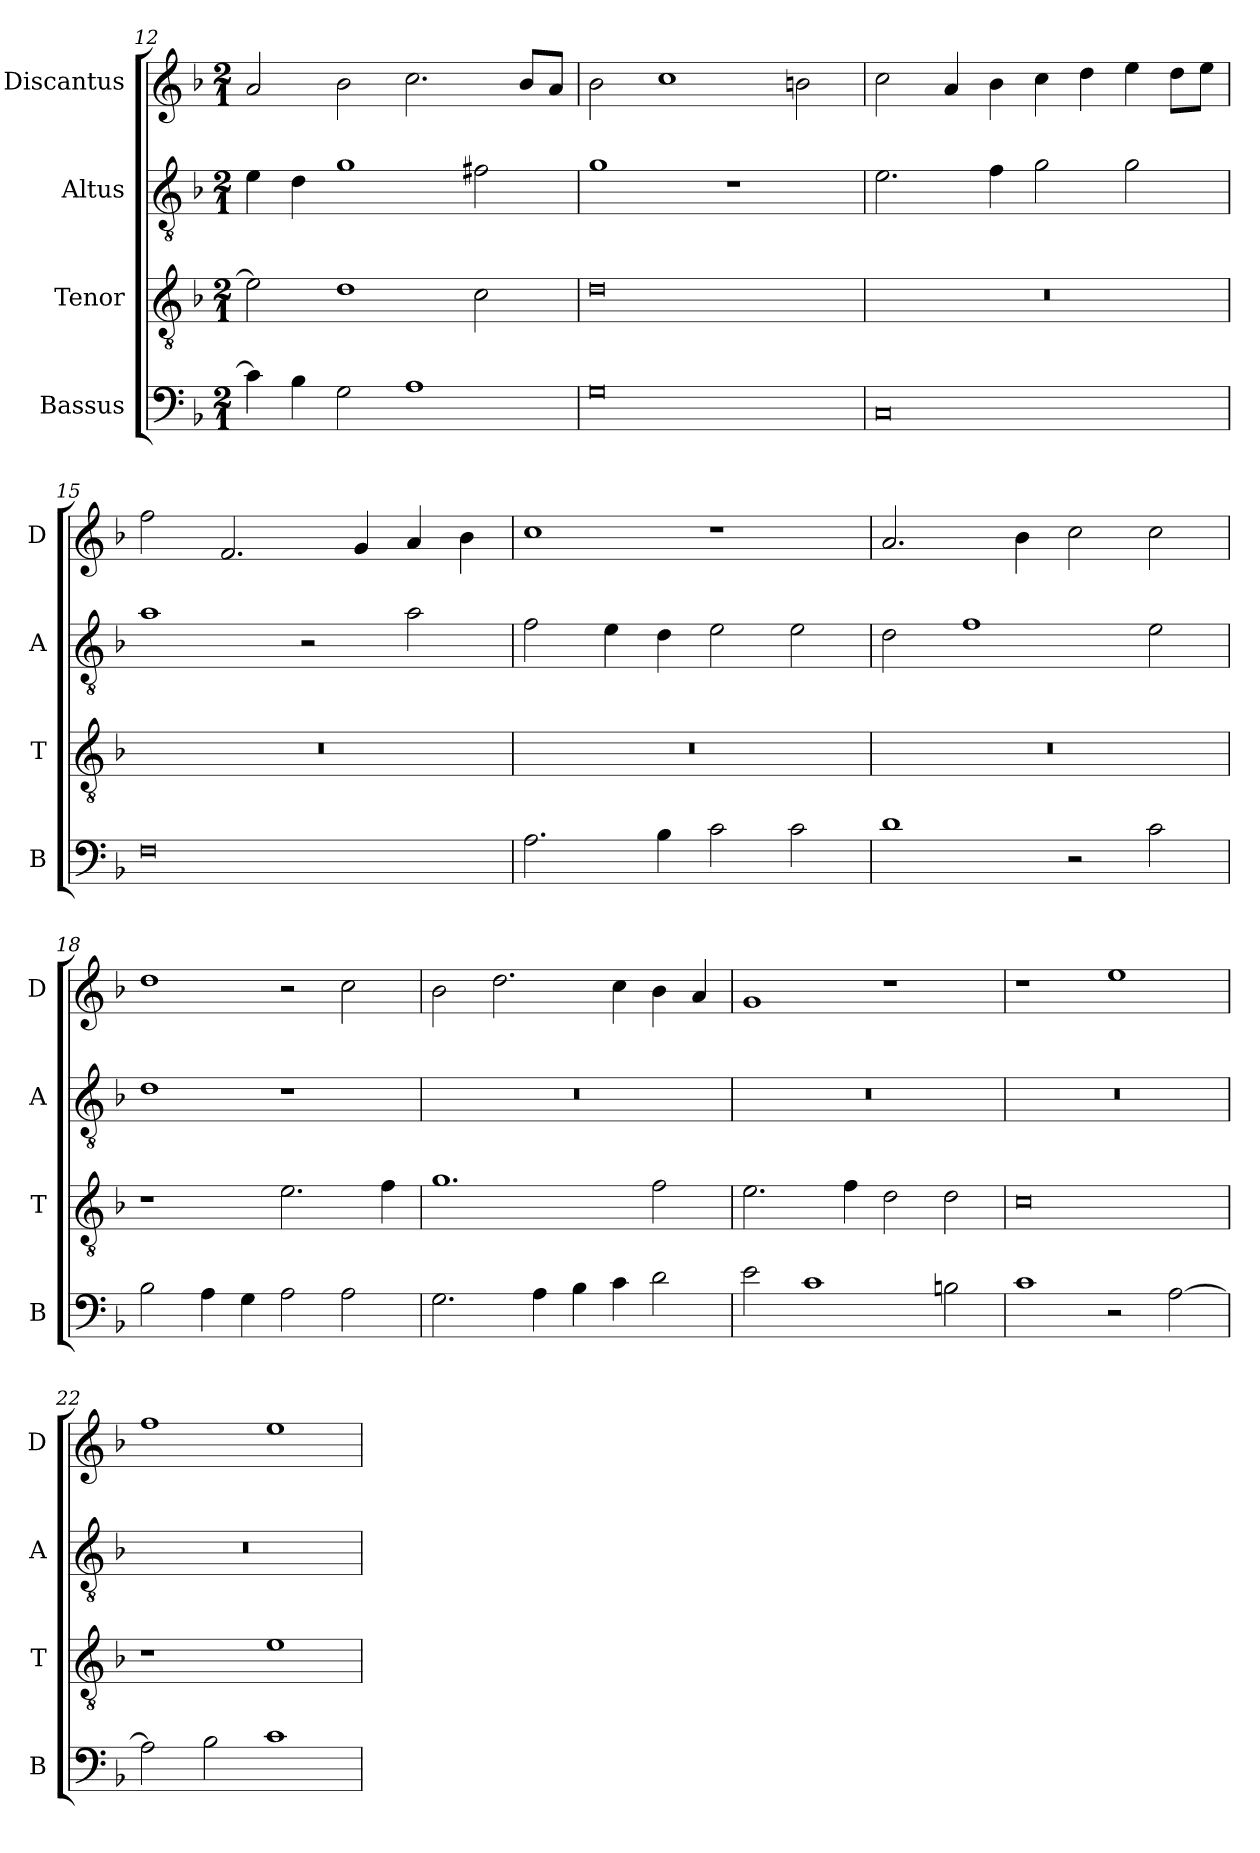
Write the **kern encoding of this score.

**kern	**kern	**kern	**kern
*part4	*part3	*part2	*part1
*staff4	*staff3	*staff2	*staff1
*I"Bassus	*I"Tenor	*I"Altus	*I"Discantus
*I'B	*I'T	*I'A	*I'D
*clefF4	*clefGv2	*clefGv2	*clefG2
*k[b-]	*k[b-]	*k[b-]	*k[b-]
*M2/1	*M2/1	*M2/1	*M2/1
=12	=12	=12	=12
4c\]	2e\]	4e\	2a/
4B-\	.	4d\	.
2G\	1d	1g	2b-\
1A	.	.	2.cc\
.	2c\	2f#X\	.
.	.	.	8b-/L
.	.	.	8a/J
=13	=13	=13	=13
0G	0d	1g	2b-\
.	.	.	1cc
.	.	1r	.
.	.	.	2bn\
=14	=14	=14	=14
0C	0r	2.e\	2cc\
.	.	.	4a/
.	.	4f\	4b-\
.	.	2g\	4cc\
.	.	.	4dd\
.	.	2g\	4ee\
.	.	.	8dd\L
.	.	.	8ee\J
=15	=15	=15	=15
0F	0r	1a	2ff\
.	.	.	2.f/
.	.	2r	.
.	.	.	4g/
.	.	2a\	4a/
.	.	.	4b-\
=16	=16	=16	=16
2.A\	0r	2f\	1cc
.	.	4e\	.
4B-\	.	4d\	.
2c\	.	2e\	1r
2c\	.	2e\	.
=17	=17	=17	=17
1d	0r	2d\	2.a/
.	.	1f	.
.	.	.	4b-\
2r	.	.	2cc\
2c\	.	2e\	2cc\
=18	=18	=18	=18
2B-\	1r	1d	1dd
4A\	.	.	.
4G\	.	.	.
2A\	2.e\	1r	2r
2A\	.	.	2cc\
.	4f\	.	.
=19	=19	=19	=19
2.G\	1.g	0r	2b-\
.	.	.	2.dd\
4A\	.	.	.
4B-\	.	.	.
4c\	.	.	4cc\
2d\	2f\	.	4b-\
.	.	.	4a/
=20	=20	=20	=20
2e\	2.e\	0r	1g
1c	.	.	.
.	4f\	.	.
.	2d\	.	1r
2Bn\	2d\	.	.
=21	=21	=21	=21
1c	0c	0r	1r
2r	.	.	1ee
[2A\	.	.	.
=22	=22	=22	=22
2A\]	1r	0r	1ff
2B-\	.	.	.
1c	1e	.	1ee
=	=	=	=
*-	*-	*-	*-
